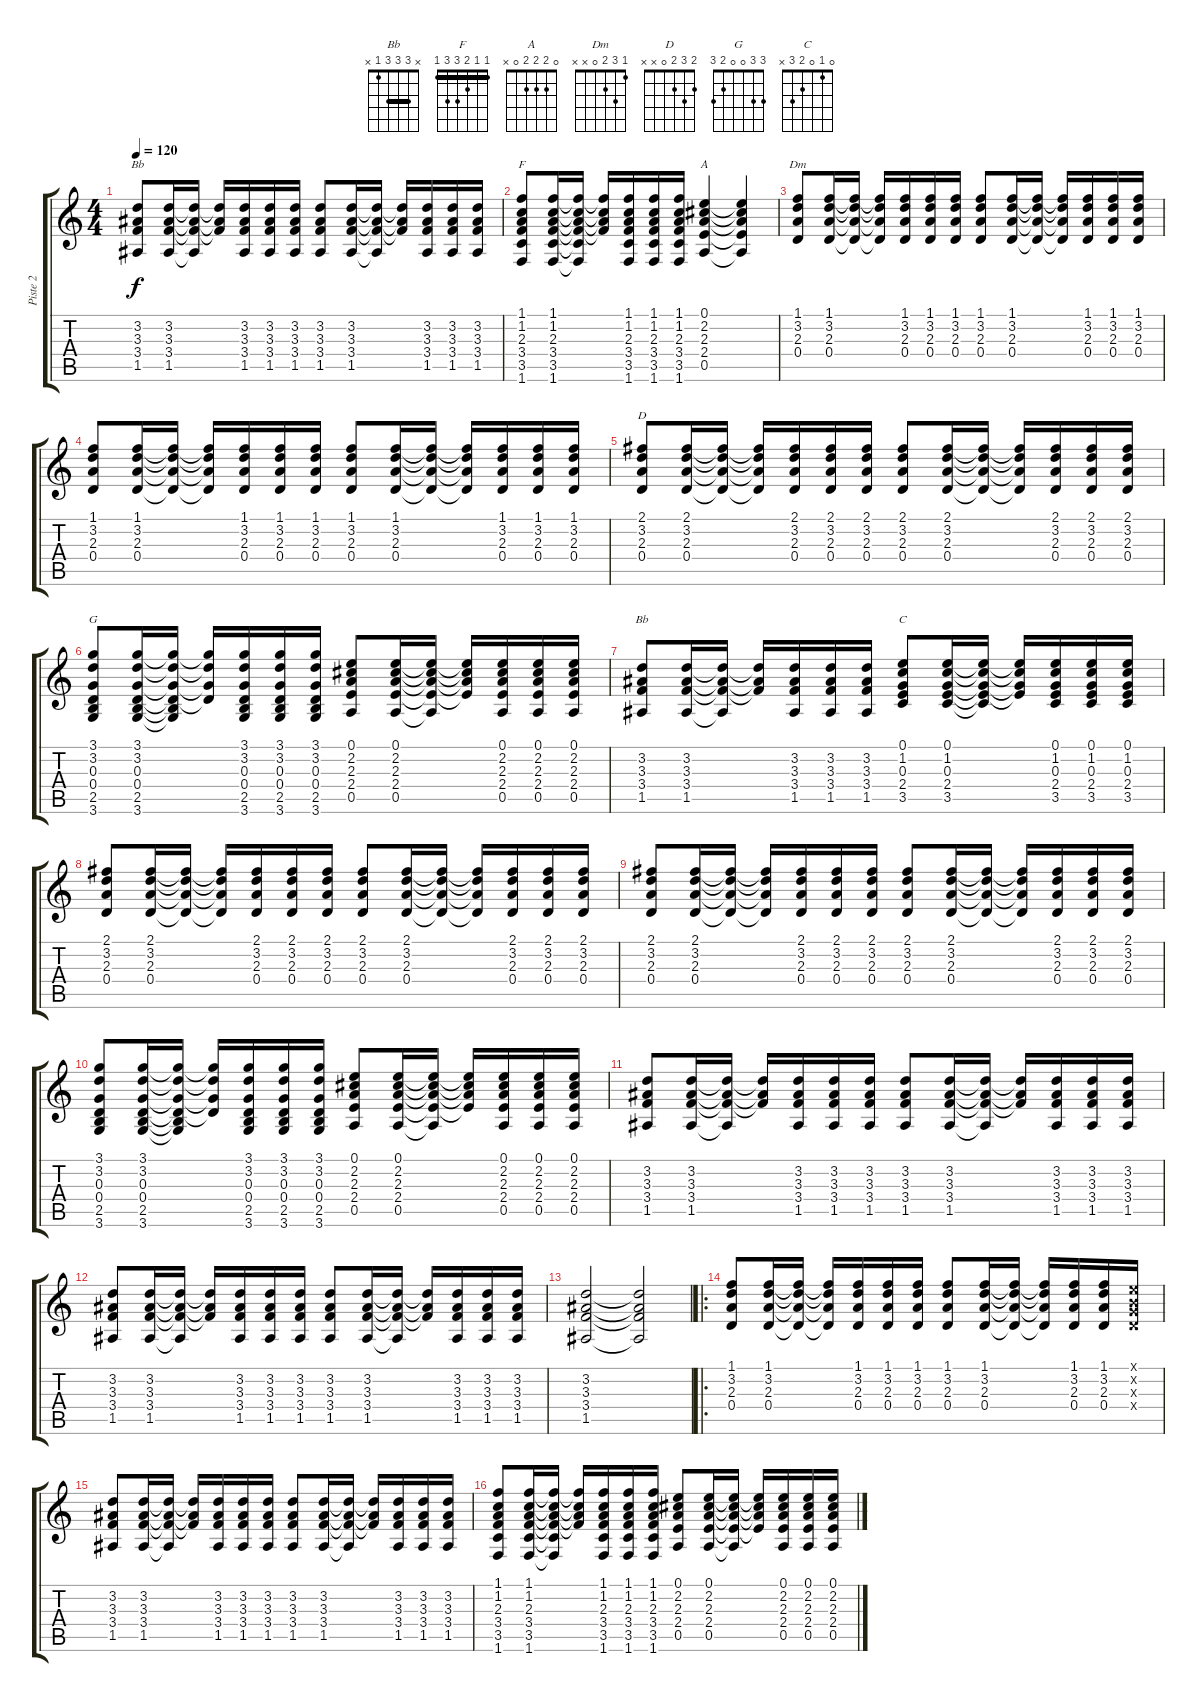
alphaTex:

\track ("Piste 2" "Piste 2") {instrument acousticguitarnylon}
\staff {score tabs}
\tuning (E4 B3 G3 D3 A2 E2) {hide}
\chord ("Bb" 1 3 3 3 1 x) {barre 1}
\chord ("F" 1 1 2 3 3 1) {barre 1}
\chord ("A" 0 2 2 2 0 x)
\chord ("Dm" 1 3 2 0 x x)
\chord ("D" 2 3 2 0 x x)
\chord ("G" 3 3 0 0 2 3)
\chord ("Bb" x 3 3 3 1 x) {barre 3}
\chord ("C" 0 1 0 2 3 x)
\ts (4 4)
\tempo 120
\clef g2
\ks c
(3.2 3.3 3.4 1.5).8{ch "Bb" dy f} (3.2 3.3 3.4 1.5).16 (3.2{t} 3.3{t} 3.4{t} 1.5{t}).16 (3.2{t} 3.3{t} 3.4{t}).16 (3.2 3.3 3.4 1.5).16 (3.2 3.3 3.4 1.5).16 (3.2 3.3 3.4 1.5).16 (3.2 3.3 3.4 1.5).8 (3.2 3.3 3.4 1.5).16 (3.2{t} 3.3{t} 3.4{t} 1.5{t}).16 (3.2{t} 3.3{t} 3.4{t}).16 (3.2 3.3 3.4 1.5).16 (3.2 3.3 3.4 1.5).16 (3.2 3.3 3.4 1.5).16 |
(1.1 1.2 2.3 3.4 3.5 1.6).8{ch "F"} (1.1 1.2 2.3 3.4 3.5 1.6).16 (1.1{t} 1.2{t} 2.3{t} 3.4{t} 3.5{t} 1.6{t}).16 (1.1{t} 1.2{t} 2.3{t} 3.4{t}).16 (1.1 1.2 2.3 3.4 3.5 1.6).16 (1.1 1.2 2.3 3.4 3.5 1.6).16 (1.1 1.2 2.3 3.4 3.5 1.6).16 (0.1 2.2 2.3 2.4 0.5).4{ch "A"} (0.1{t} 2.2{t} 2.3{t} 2.4{t} 0.5{t}).4 |
(1.1 3.2 2.3 0.4).8{ch "Dm"} (1.1 3.2 2.3 0.4).16 (1.1{t} 3.2{t} 2.3{t} 0.4{t}).16 (1.1{t} 3.2{t} 2.3{t} 0.4{t}).16 (1.1 3.2 2.3 0.4).16 (1.1 3.2 2.3 0.4).16 (1.1 3.2 2.3 0.4).16 (1.1 3.2 2.3 0.4).8 (1.1 3.2 2.3 0.4).16 (1.1{t} 3.2{t} 2.3{t} 0.4{t}).16 (1.1{t} 3.2{t} 2.3{t} 0.4{t}).16 (1.1 3.2 2.3 0.4).16 (1.1 3.2 2.3 0.4).16 (1.1 3.2 2.3 0.4).16 |
(1.1 3.2 2.3 0.4).8 (1.1 3.2 2.3 0.4).16 (1.1{t} 3.2{t} 2.3{t} 0.4{t}).16 (1.1{t} 3.2{t} 2.3{t} 0.4{t}).16 (1.1 3.2 2.3 0.4).16 (1.1 3.2 2.3 0.4).16 (1.1 3.2 2.3 0.4).16 (1.1 3.2 2.3 0.4).8 (1.1 3.2 2.3 0.4).16 (1.1{t} 3.2{t} 2.3{t} 0.4{t}).16 (1.1{t} 3.2{t} 2.3{t} 0.4{t}).16 (1.1 3.2 2.3 0.4).16 (1.1 3.2 2.3 0.4).16 (1.1 3.2 2.3 0.4).16 |
(2.1 3.2 2.3 0.4).8{ch "D"} (2.1 3.2 2.3 0.4).16 (2.1{t} 3.2{t} 2.3{t} 0.4{t}).16 (2.1{t} 3.2{t} 2.3{t} 0.4{t}).16 (2.1 3.2 2.3 0.4).16 (2.1 3.2 2.3 0.4).16 (2.1 3.2 2.3 0.4).16 (2.1 3.2 2.3 0.4).8 (2.1 3.2 2.3 0.4).16 (2.1{t} 3.2{t} 2.3{t} 0.4{t}).16 (2.1{t} 3.2{t} 2.3{t} 0.4{t}).16 (2.1 3.2 2.3 0.4).16 (2.1 3.2 2.3 0.4).16 (2.1 3.2 2.3 0.4).16 |
(3.1 3.2 0.3 0.4 2.5 3.6).8{ch "G"} (3.1 3.2 0.3 0.4 2.5 3.6).16 (3.1{t} 3.2{t} 0.3{t} 0.4{t} 2.5{t} 3.6{t}).16 (3.1{t} 3.2{t} 0.3{t} 0.4{t}).16 (3.1 3.2 0.3 0.4 2.5 3.6).16 (3.1 3.2 0.3 0.4 2.5 3.6).16 (3.1 3.2 0.3 0.4 2.5 3.6).16 (0.1 2.2 2.3 2.4 0.5).8 (0.1 2.2 2.3 2.4 0.5).16 (0.1{t} 2.2{t} 2.3{t} 2.4{t} 0.5{t}).16 (0.1{t} 2.2{t} 2.3{t} 2.4{t}).16 (0.1 2.2 2.3 2.4 0.5).16 (0.1 2.2 2.3 2.4 0.5).16 (0.1 2.2 2.3 2.4 0.5).16 |
(3.2 3.3 3.4 1.5).8{ch "Bb"} (3.2 3.3 3.4 1.5).16 (3.2{t} 3.3{t} 3.4{t} 1.5{t}).16 (3.2{t} 3.3{t} 3.4{t}).16 (3.2 3.3 3.4 1.5).16 (3.2 3.3 3.4 1.5).16 (3.2 3.3 3.4 1.5).16 (0.1 1.2 0.3 2.4 3.5).8{ch "C"} (0.1 1.2 0.3 2.4 3.5).16 (0.1{t} 1.2{t} 0.3{t} 2.4{t} 3.5{t}).16 (0.1{t} 1.2{t} 0.3{t} 2.4{t}).16 (0.1 1.2 0.3 2.4 3.5).16 (0.1 1.2 0.3 2.4 3.5).16 (0.1 1.2 0.3 2.4 3.5).16 |
(2.1 3.2 2.3 0.4).8 (2.1 3.2 2.3 0.4).16 (2.1{t} 3.2{t} 2.3{t} 0.4{t}).16 (2.1{t} 3.2{t} 2.3{t} 0.4{t}).16 (2.1 3.2 2.3 0.4).16 (2.1 3.2 2.3 0.4).16 (2.1 3.2 2.3 0.4).16 (2.1 3.2 2.3 0.4).8 (2.1 3.2 2.3 0.4).16 (2.1{t} 3.2{t} 2.3{t} 0.4{t}).16 (2.1{t} 3.2{t} 2.3{t} 0.4{t}).16 (2.1 3.2 2.3 0.4).16 (2.1 3.2 2.3 0.4).16 (2.1 3.2 2.3 0.4).16 |
(2.1 3.2 2.3 0.4).8 (2.1 3.2 2.3 0.4).16 (2.1{t} 3.2{t} 2.3{t} 0.4{t}).16 (2.1{t} 3.2{t} 2.3{t} 0.4{t}).16 (2.1 3.2 2.3 0.4).16 (2.1 3.2 2.3 0.4).16 (2.1 3.2 2.3 0.4).16 (2.1 3.2 2.3 0.4).8 (2.1 3.2 2.3 0.4).16 (2.1{t} 3.2{t} 2.3{t} 0.4{t}).16 (2.1{t} 3.2{t} 2.3{t} 0.4{t}).16 (2.1 3.2 2.3 0.4).16 (2.1 3.2 2.3 0.4).16 (2.1 3.2 2.3 0.4).16 |
(3.1 3.2 0.3 0.4 2.5 3.6).8 (3.1 3.2 0.3 0.4 2.5 3.6).16 (3.1{t} 3.2{t} 0.3{t} 0.4{t} 2.5{t} 3.6{t}).16 (3.1{t} 3.2{t} 0.3{t} 0.4{t}).16 (3.1 3.2 0.3 0.4 2.5 3.6).16 (3.1 3.2 0.3 0.4 2.5 3.6).16 (3.1 3.2 0.3 0.4 2.5 3.6).16 (0.1 2.2 2.3 2.4 0.5).8 (0.1 2.2 2.3 2.4 0.5).16 (0.1{t} 2.2{t} 2.3{t} 2.4{t} 0.5{t}).16 (0.1{t} 2.2{t} 2.3{t} 2.4{t}).16 (0.1 2.2 2.3 2.4 0.5).16 (0.1 2.2 2.3 2.4 0.5).16 (0.1 2.2 2.3 2.4 0.5).16 |
(3.2 3.3 3.4 1.5).8 (3.2 3.3 3.4 1.5).16 (3.2{t} 3.3{t} 3.4{t} 1.5{t}).16 (3.2{t} 3.3{t} 3.4{t}).16 (3.2 3.3 3.4 1.5).16 (3.2 3.3 3.4 1.5).16 (3.2 3.3 3.4 1.5).16 (3.2 3.3 3.4 1.5).8 (3.2 3.3 3.4 1.5).16 (3.2{t} 3.3{t} 3.4{t} 1.5{t}).16 (3.2{t} 3.3{t} 3.4{t}).16 (3.2 3.3 3.4 1.5).16 (3.2 3.3 3.4 1.5).16 (3.2 3.3 3.4 1.5).16 |
(3.2 3.3 3.4 1.5).8 (3.2 3.3 3.4 1.5).16 (3.2{t} 3.3{t} 3.4{t} 1.5{t}).16 (3.2{t} 3.3{t} 3.4{t}).16 (3.2 3.3 3.4 1.5).16 (3.2 3.3 3.4 1.5).16 (3.2 3.3 3.4 1.5).16 (3.2 3.3 3.4 1.5).8 (3.2 3.3 3.4 1.5).16 (3.2{t} 3.3{t} 3.4{t} 1.5{t}).16 (3.2{t} 3.3{t} 3.4{t}).16 (3.2 3.3 3.4 1.5).16 (3.2 3.3 3.4 1.5).16 (3.2 3.3 3.4 1.5).16 |
(3.2 3.3 3.4 1.5).2 (3.2{t} 3.3{t} 3.4{t} 1.5{t}).2 |
\ro
(1.1 3.2 2.3 0.4).8 (1.1 3.2 2.3 0.4).16 (1.1{t} 3.2{t} 2.3{t} 0.4{t}).16 (1.1{t} 3.2{t} 2.3{t} 0.4{t}).16 (1.1 3.2 2.3 0.4).16 (1.1 3.2 2.3 0.4).16 (1.1 3.2 2.3 0.4).16 (1.1 3.2 2.3 0.4).8 (1.1 3.2 2.3 0.4).16 (1.1{t} 3.2{t} 2.3{t} 0.4{t}).16 (1.1{t} 3.2{t} 2.3{t} 0.4{t}).16 (1.1 3.2 2.3 0.4).16 (1.1 3.2 2.3 0.4).16 (0.1{x} 0.2{x} 0.3{x} 0.4{x}).16 |
(3.2 3.3 3.4 1.5).8 (3.2 3.3 3.4 1.5).16 (3.2{t} 3.3{t} 3.4{t} 1.5{t}).16 (3.2{t} 3.3{t} 3.4{t}).16 (3.2 3.3 3.4 1.5).16 (3.2 3.3 3.4 1.5).16 (3.2 3.3 3.4 1.5).16 (3.2 3.3 3.4 1.5).8 (3.2 3.3 3.4 1.5).16 (3.2{t} 3.3{t} 3.4{t} 1.5{t}).16 (3.2{t} 3.3{t} 3.4{t}).16 (3.2 3.3 3.4 1.5).16 (3.2 3.3 3.4 1.5).16 (3.2 3.3 3.4 1.5).16 |
(1.1 1.2 2.3 3.4 3.5 1.6).8 (1.1 1.2 2.3 3.4 3.5 1.6).16 (1.1{t} 1.2{t} 2.3{t} 3.4{t} 3.5{t} 1.6{t}).16 (1.1{t} 1.2{t} 2.3{t} 3.4{t}).16 (1.1 1.2 2.3 3.4 3.5 1.6).16 (1.1 1.2 2.3 3.4 3.5 1.6).16 (1.1 1.2 2.3 3.4 3.5 1.6).16 (0.1 2.2 2.3 2.4 0.5).8 (0.1 2.2 2.3 2.4 0.5).16 (0.1{t} 2.2{t} 2.3{t} 2.4{t} 0.5{t}).16 (0.1{t} 2.2{t} 2.3{t} 2.4{t}).16 (0.1 2.2 2.3 2.4 0.5).16 (0.1 2.2 2.3 2.4 0.5).16 (0.1 2.2 2.3 2.4 0.5).16
